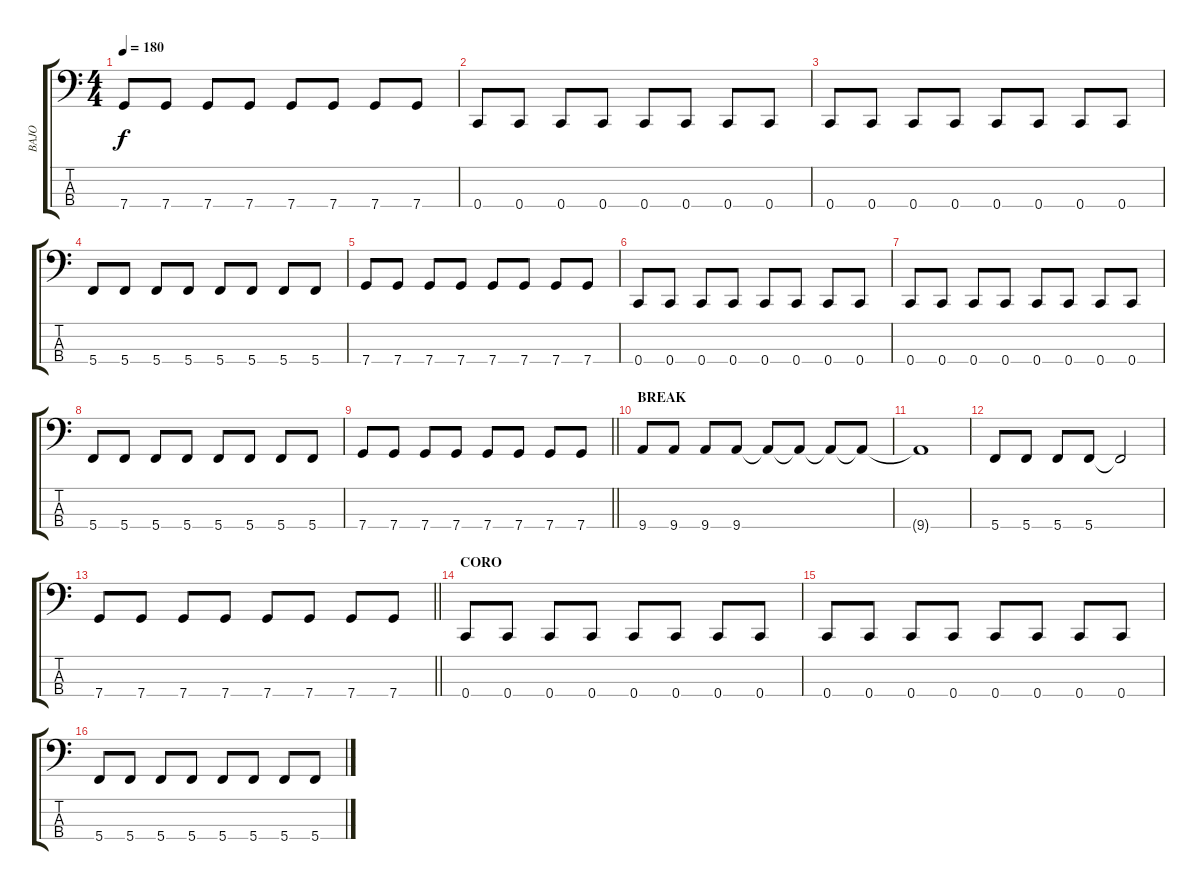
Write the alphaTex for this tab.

\track ("BAJO" "BAJO") {instrument electricbassfinger}
\staff {score tabs}
\tuning (F2 C2 G1 C1) {hide}
\ts (4 4)
\tempo 180
\clef f4
\ks c
7.4.8{dy f} 7.4.8 7.4.8 7.4.8 7.4.8 7.4.8 7.4.8 7.4.8 |
0.4.8 0.4.8 0.4.8 0.4.8 0.4.8 0.4.8 0.4.8 0.4.8 |
0.4.8 0.4.8 0.4.8 0.4.8 0.4.8 0.4.8 0.4.8 0.4.8 |
5.4.8 5.4.8 5.4.8 5.4.8 5.4.8 5.4.8 5.4.8 5.4.8 |
7.4.8 7.4.8 7.4.8 7.4.8 7.4.8 7.4.8 7.4.8 7.4.8 |
0.4.8 0.4.8 0.4.8 0.4.8 0.4.8 0.4.8 0.4.8 0.4.8 |
0.4.8 0.4.8 0.4.8 0.4.8 0.4.8 0.4.8 0.4.8 0.4.8 |
5.4.8 5.4.8 5.4.8 5.4.8 5.4.8 5.4.8 5.4.8 5.4.8 |
\barLineRight lightlight
7.4.8 7.4.8 7.4.8 7.4.8 7.4.8 7.4.8 7.4.8 7.4.8 |
\section ("" "BREAK")
9.4.8 9.4.8 9.4.8 9.4.8 9.4{t}.8 9.4{t}.8 9.4{t}.8 9.4{t}.8 |
9.4{t}.1 |
5.4.8 5.4.8 5.4.8 5.4.8 5.4{t}.2 |
\barLineRight lightlight
7.4.8 7.4.8 7.4.8 7.4.8 7.4.8 7.4.8 7.4.8 7.4.8 |
\section ("" "CORO")
0.4.8 0.4.8 0.4.8 0.4.8 0.4.8 0.4.8 0.4.8 0.4.8 |
0.4.8 0.4.8 0.4.8 0.4.8 0.4.8 0.4.8 0.4.8 0.4.8 |
5.4.8 5.4.8 5.4.8 5.4.8 5.4.8 5.4.8 5.4.8 5.4.8
